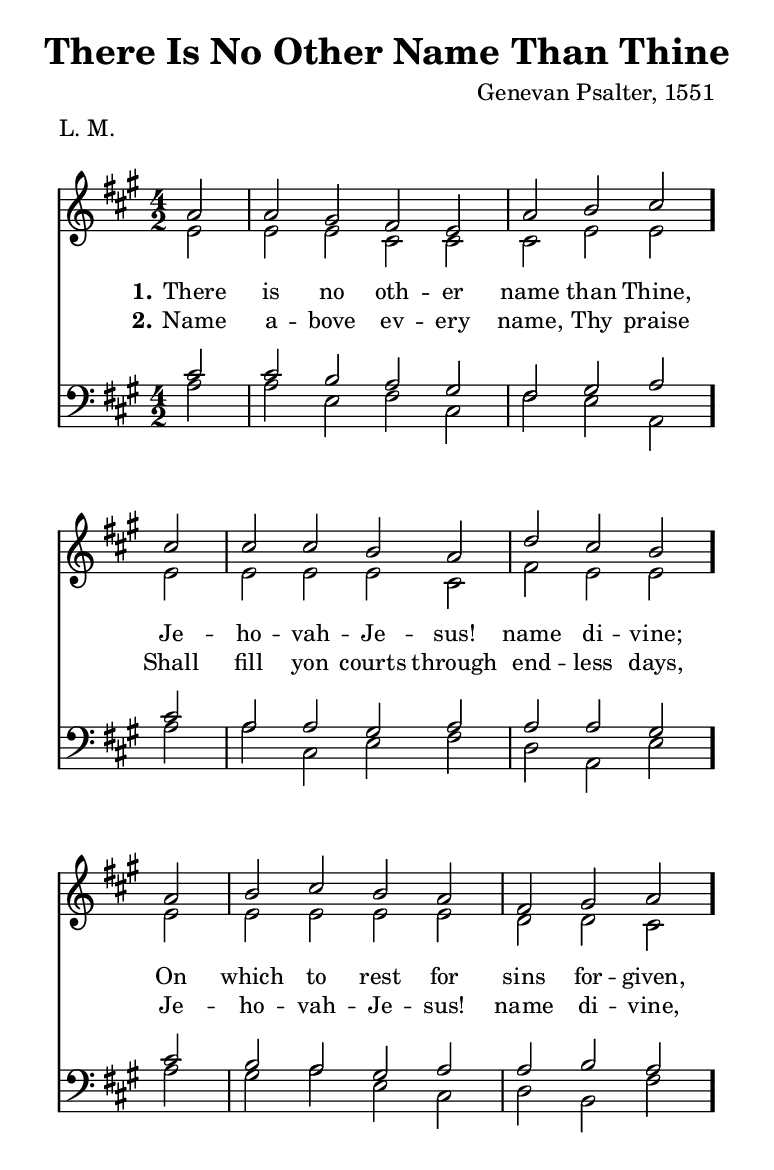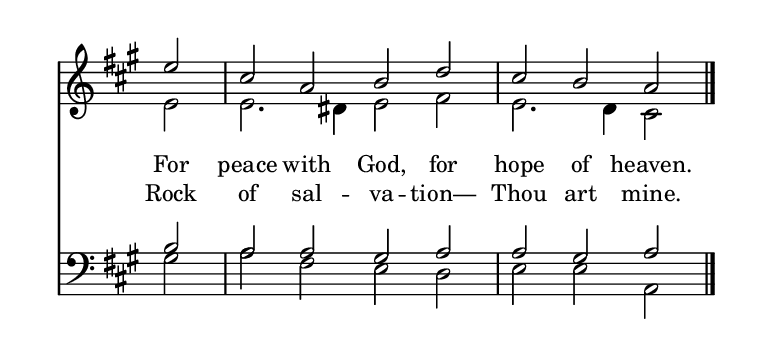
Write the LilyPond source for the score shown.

\include "common/global.ily"
\paper {
  \include "common/paper.ily"
  %ragged-bottom = ##t
  ragged-last-bottom = ##t
  %systems-per-page = ##f
  %page-count = ##f
  system-count = #(cond (is-eogsized 3) (#t #f))
}

\header{
  hymnnumber = "135"
  title = "There Is No Other Name Than Thine"
  tunename = "Old Hundred"
  meter = "L. M."
  %poet = ""
  composer = "Genevan Psalter, 1551"
  %copyright = ""
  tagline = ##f
}

% for fermata in MIDI
ta = { \tempo 2=80 }
tb = { \tempo 2=40 }

patternAA = { c2 }
patternAB = { c2 | c2. c4 c2 c2 | c2. c4 c2 }

global = {
  \include "common/overrides.ily"
  \override Staff.TimeSignature.style = #'()
  \time 4/2
  \override Score.MetronomeMark.transparent = ##t % hide all fermata changes too
  \ta
  \key a \major
  \partial 2
  \autoBeamOff
}

notesSoprano = {
\global
\relative c'' {

  \changePitch \patternAA { a | a gis fis e | a b cis }
  \changePitch \patternAA { cis | cis cis b a | d cis b }
  \changePitch \patternAA { a | b cis b a | fis gis a }
  \changePitch \patternAA { e' | cis a b d | cis b a }

  \bar "|."

}
}

notesAlto = {
\global
\relative e' {

  \changePitch \patternAA { e | e e cis cis | cis e e }
  \changePitch \patternAA { e | e e e cis | fis e e }
  \changePitch \patternAA { e | e e e e | d d cis }
  \changePitch \patternAB { e | e dis e fis | e d cis }

}
}

notesTenor = {
\global
\relative a {

  \changePitch \patternAA { cis | cis b a gis | fis gis a }
  \changePitch \patternAA { cis | a a gis a | a a gis }
  \changePitch \patternAA { cis | b a gis a | a b a }
  \changePitch \patternAA { b | a a gis a | a gis a }

}
}

notesBass = {
\global
\relative f {

  \changePitch \patternAA { a | a e fis cis | fis e a, }
  \changePitch \patternAA { a' | a cis, e fis | d a e' }
  \changePitch \patternAA { a | gis a e cis | d b fis' }
  \changePitch \patternAA { gis | a fis e d | e e a, }

}
}

wordsA = \lyricmode {
\set stanza = "1."

There is no oth -- er name than Thine, \bar "."
Je -- ho -- vah -- Je -- sus! name di -- vine; \bar "."
On which to rest for sins for -- given, \bar "."
For peace with God, for hope of heaven. \bar "."

}

wordsB = \lyricmode {
\set stanza = "2."

Name a -- bove ev -- ery name, Thy praise
Shall fill yon courts through end -- less days,
Je -- ho -- vah -- Je -- sus! name di -- vine,
Rock of sal -- va -- tion— Thou art mine.

}

\score {
  \context ChoirStaff <<
    \context Staff = upper <<
      \set ChoirStaff.systemStartDelimiter = #'SystemStartBar
      \context Voice  = sopranos { \voiceOne << \notesSoprano >> }
      \context Voice  = altos { \voiceTwo << \notesAlto >> }
      \context Lyrics = one   \lyricsto sopranos \wordsA
      \context Lyrics = two   \lyricsto sopranos \wordsB
    >>
    \context Staff = men <<
      \clef bass
      \context Voice  = tenors { \voiceOne << \notesTenor >> }
      \context Voice  = basses { \voiceTwo << \notesBass >> }
    >>
  >>
  \layout {
    \include "common/layout.ily"
  }
  \midi{
    \include "common/midi.ily"
  }
}

\version "2.18.0"  % necessary for upgrading to future LilyPond versions.

% vi:set et ts=2 sw=2 ai nocindent syntax=lilypond:
